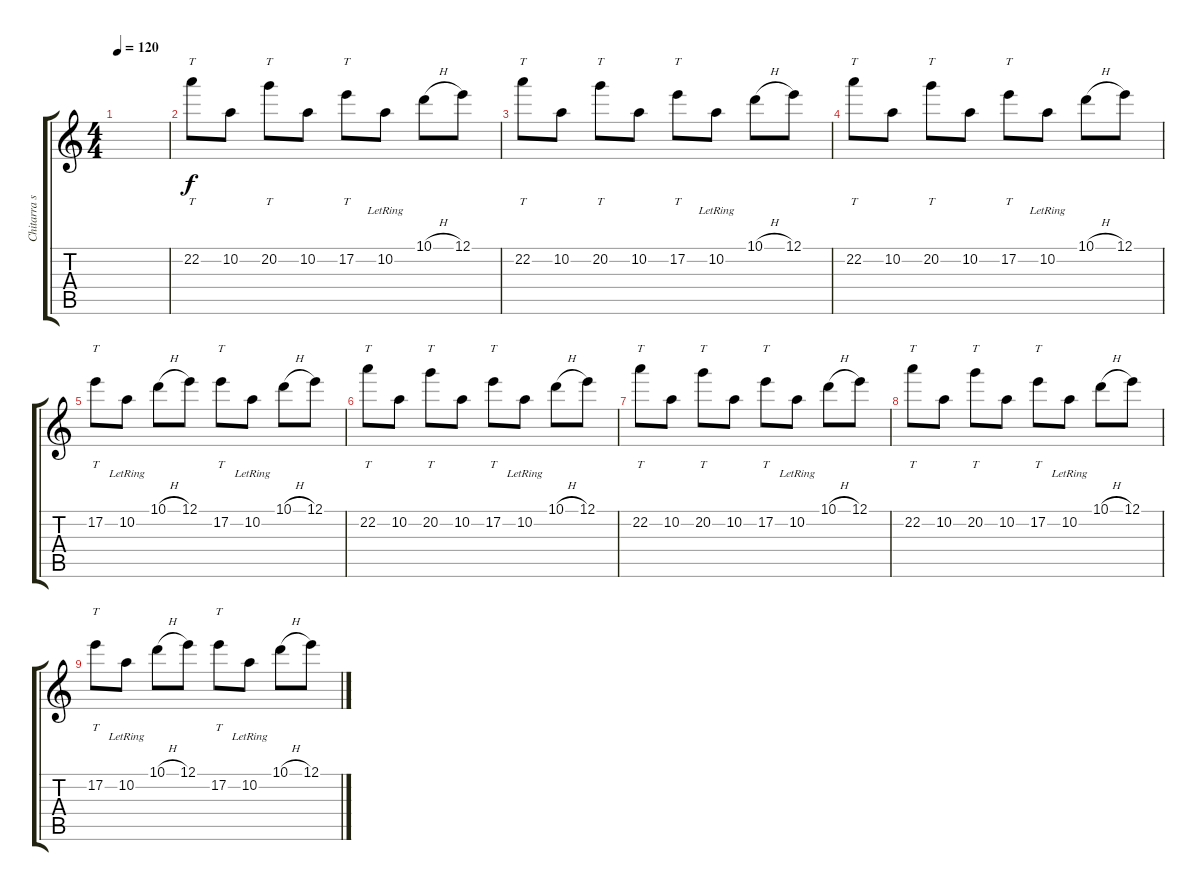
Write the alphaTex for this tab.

\track ("Chitarra solista" "Chitarra s") {instrument overdrivenguitar}
\staff {score tabs}
\tuning (E4 B3 G3 D3 A2 E2) {hide}
\ts (4 4)
\tempo 120
\clef g2
\ks c
|
22.2.8{tt} 10.2.8 20.2.8{tt} 10.2.8 17.2.8{tt} 10.2{lr}.8 10.1{h}.8 12.1.8 |
22.2.8{tt} 10.2.8 20.2.8{tt} 10.2.8 17.2.8{tt} 10.2{lr}.8 10.1{h}.8 12.1.8 |
22.2.8{tt} 10.2.8 20.2.8{tt} 10.2.8 17.2.8{tt} 10.2{lr}.8 10.1{h}.8 12.1.8 |
17.2.8{tt} 10.2{lr}.8 10.1{h}.8 12.1.8 17.2.8{tt} 10.2{lr}.8 10.1{h}.8 12.1.8 |
22.2.8{tt} 10.2.8 20.2.8{tt} 10.2.8 17.2.8{tt} 10.2{lr}.8 10.1{h}.8 12.1.8 |
22.2.8{tt} 10.2.8 20.2.8{tt} 10.2.8 17.2.8{tt} 10.2{lr}.8 10.1{h}.8 12.1.8 |
22.2.8{tt} 10.2.8 20.2.8{tt} 10.2.8 17.2.8{tt} 10.2{lr}.8 10.1{h}.8 12.1.8 |
17.2.8{tt} 10.2{lr}.8 10.1{h}.8 12.1.8 17.2.8{tt} 10.2{lr}.8 10.1{h}.8 12.1.8
